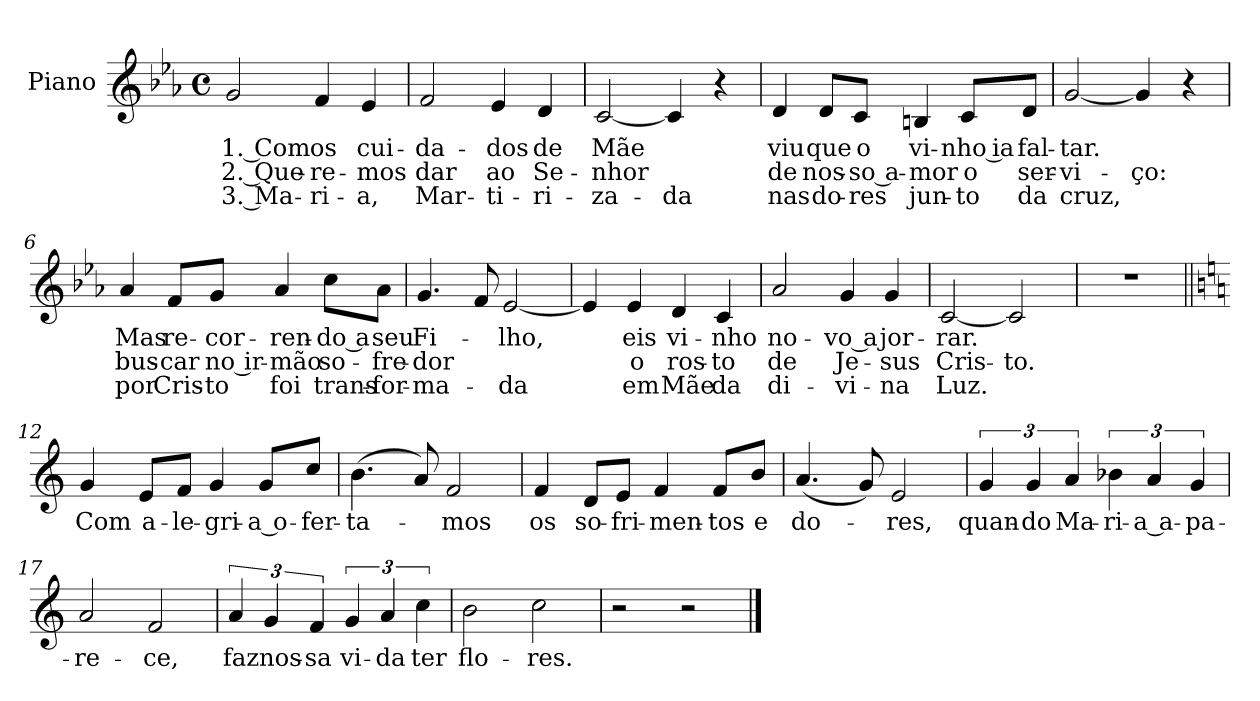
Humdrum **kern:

**kern	**text	**text	**text
*part1	*part1	*part1	*part1
*staff1	*staff1	*staff1	*staff1
*I"Piano	*	*	*
*I'Pno.	*	*	*
*clefG2	*	*	*
*k[b-e-a-]	*	*	*
*M4/4	*	*	*
*met(c)	*	*	*
*MM80	*	*	*
=1	=1	=1	=1
!	!LO:LY:b	!LO:LY:b	!LO:LY:b
2g/	1. Com	2. Que-	3. Ma-
!	!LO:LY:b	!LO:LY:b	!LO:LY:b
4f/	os	-re-	-ri-
!	!LO:LY:b	!LO:LY:b	!LO:LY:b
4e-/	cui-	-mos	-a,
=2	=2	=2	=2
!	!LO:LY:b	!LO:LY:b	!LO:LY:b
2f/	-da-	dar	Mar-
!	!LO:LY:b	!LO:LY:b	!LO:LY:b
4e-/	-dos	ao	-ti-
!	!LO:LY:b	!LO:LY:b	!LO:LY:b
4d/	de	Se-	-ri-
=3	=3	=3	=3
!	!LO:LY:b	!LO:LY:b	!LO:LY:b
[2c/	Mãe	-nhor	-za-
!	!	!	!LO:LY:b
4c/]	.	.	-da
4r	.	.	.
=4	=4	=4	=4
!	!LO:LY:b	!LO:LY:b	!LO:LY:b
4d/	viu	de	nas
!	!LO:LY:b	!LO:LY:b	!LO:LY:b
8d/L	que	nos-	do-
!	!LO:LY:b	!LO:LY:b	!LO:LY:b
8c/J	o	-so a-	-res
!	!LO:LY:b	!LO:LY:b	!LO:LY:b
4Bn/	vi-	-mor	jun-
!	!LO:LY:b	!LO:LY:b	!LO:LY:b
8c/L	-nho ia	o	-to
!	!LO:LY:b	!LO:LY:b	!LO:LY:b
8d/J	fal-	ser-	da
=5	=5	=5	=5
!	!LO:LY:b	!LO:LY:b	!LO:LY:b
[2g/	-tar.	-vi-	cruz,
!	!	!LO:LY:b	!
4g/]	.	-ço:	.
4r	.	.	.
!!LO:LB:g=z
=6	=6	=6	=6
!	!LO:LY:b	!LO:LY:b	!LO:LY:b
4a-/	Mas	bus-	por
!	!LO:LY:b	!LO:LY:b	!LO:LY:b
8f/L	re-	-car	Cris-
!	!LO:LY:b	!LO:LY:b	!LO:LY:b
8g/J	-cor-	no ir-	-to
!	!LO:LY:b	!LO:LY:b	!LO:LY:b
4a-/	-ren-	-mão	foi
!	!LO:LY:b	!LO:LY:b	!LO:LY:b
8cc\L	-do a	so-	trans-
!	!LO:LY:b	!LO:LY:b	!LO:LY:b
8a-\J	seu	-fre-	-for-
=7	=7	=7	=7
!	!LO:LY:b	!LO:LY:b	!LO:LY:b
4.g/	Fi-	-dor	-ma-
8f/	.	.	.
!	!LO:LY:b	!	!LO:LY:b
[2e-/	-lho,	.	-da
=8	=8	=8	=8
4e-/]	.	.	.
!	!LO:LY:b	!LO:LY:b	!LO:LY:b
4e-/	eis	o	em
!	!LO:LY:b	!LO:LY:b	!LO:LY:b
4d/	vi-	ros-	Mãe
!	!LO:LY:b	!LO:LY:b	!LO:LY:b
4c/	-nho	-to	da
=9	=9	=9	=9
!	!LO:LY:b	!LO:LY:b	!LO:LY:b
2a-/	no-	de	di-
!	!LO:LY:b	!LO:LY:b	!LO:LY:b
4g/	-vo a	Je-	-vi-
!	!LO:LY:b	!LO:LY:b	!LO:LY:b
4g/	jor-	-sus	-na
=10	=10	=10	=10
!	!LO:LY:b	!LO:LY:b	!LO:LY:b
[2c/	-rar.	Cris-	Luz.
!	!	!LO:LY:b	!
2c/]	.	-to.	.
=11	=11	=11	=11
1r	.	.	.
!!LO:LB:g=z
=12||	=12||	=12||	=12||
*k[]	*	*	*
*MM100	*	*	*
!	!LO:LY:b	!	!
4g/	Com	.	.
!	!LO:LY:b	!	!
8e/L	a-	.	.
!	!LO:LY:b	!	!
8f/J	-le-	.	.
!	!LO:LY:b	!	!
4g/	-gri-	.	.
!	!LO:LY:b	!	!
8g/L	-a o-	.	.
!	!LO:LY:b	!	!
8cc/J	-fer-	.	.
=13	=13	=13	=13
!	!LO:LY:b	!	!
(>4.b\	-ta-	.	.
8a/)	.	.	.
!	!LO:LY:b	!	!
2f/	-mos	.	.
=14	=14	=14	=14
!	!LO:LY:b	!	!
4f/	os	.	.
!	!LO:LY:b	!	!
8d/L	so-	.	.
!	!LO:LY:b	!	!
8e/J	-fri-	.	.
!	!LO:LY:b	!	!
4f/	-men-	.	.
!	!LO:LY:b	!	!
8f/L	-tos	.	.
!	!LO:LY:b	!	!
8b/J	e	.	.
=15	=15	=15	=15
!	!LO:LY:b	!	!
(<4.a/	do-	.	.
8g/)	.	.	.
!	!LO:LY:b	!	!
2e/	-res,	.	.
!!LO:LB:g=z
=16	=16	=16	=16
!	!LO:LY:b	!	!
6g/	quan-	.	.
!	!LO:LY:b	!	!
6g/	-do	.	.
!	!LO:LY:b	!	!
6a/	Ma-	.	.
!	!LO:LY:b	!	!
6b-X\	-ri-	.	.
!	!LO:LY:b	!	!
6a/	-a a-	.	.
!	!LO:LY:b	!	!
6g/	-pa-	.	.
=17	=17	=17	=17
!	!LO:LY:b	!	!
2a/	-re-	.	.
!	!LO:LY:b	!	!
2f/	-ce,	.	.
=18	=18	=18	=18
!	!LO:LY:b	!	!
6a/	faz	.	.
!	!LO:LY:b	!	!
6g/	nos-	.	.
!	!LO:LY:b	!	!
6f/	-sa	.	.
!	!LO:LY:b	!	!
6g/	vi-	.	.
!	!LO:LY:b	!	!
6a/	-da	.	.
!	!LO:LY:b	!	!
6cc\	ter	.	.
=19	=19	=19	=19
!	!LO:LY:b	!	!
2b\	flo-	.	.
!	!LO:LY:b	!	!
2cc\	-res.	.	.
=20	=20	=20	=20
2r	.	.	.
2r	.	.	.
==	==	==	==
*-	*-	*-	*-
